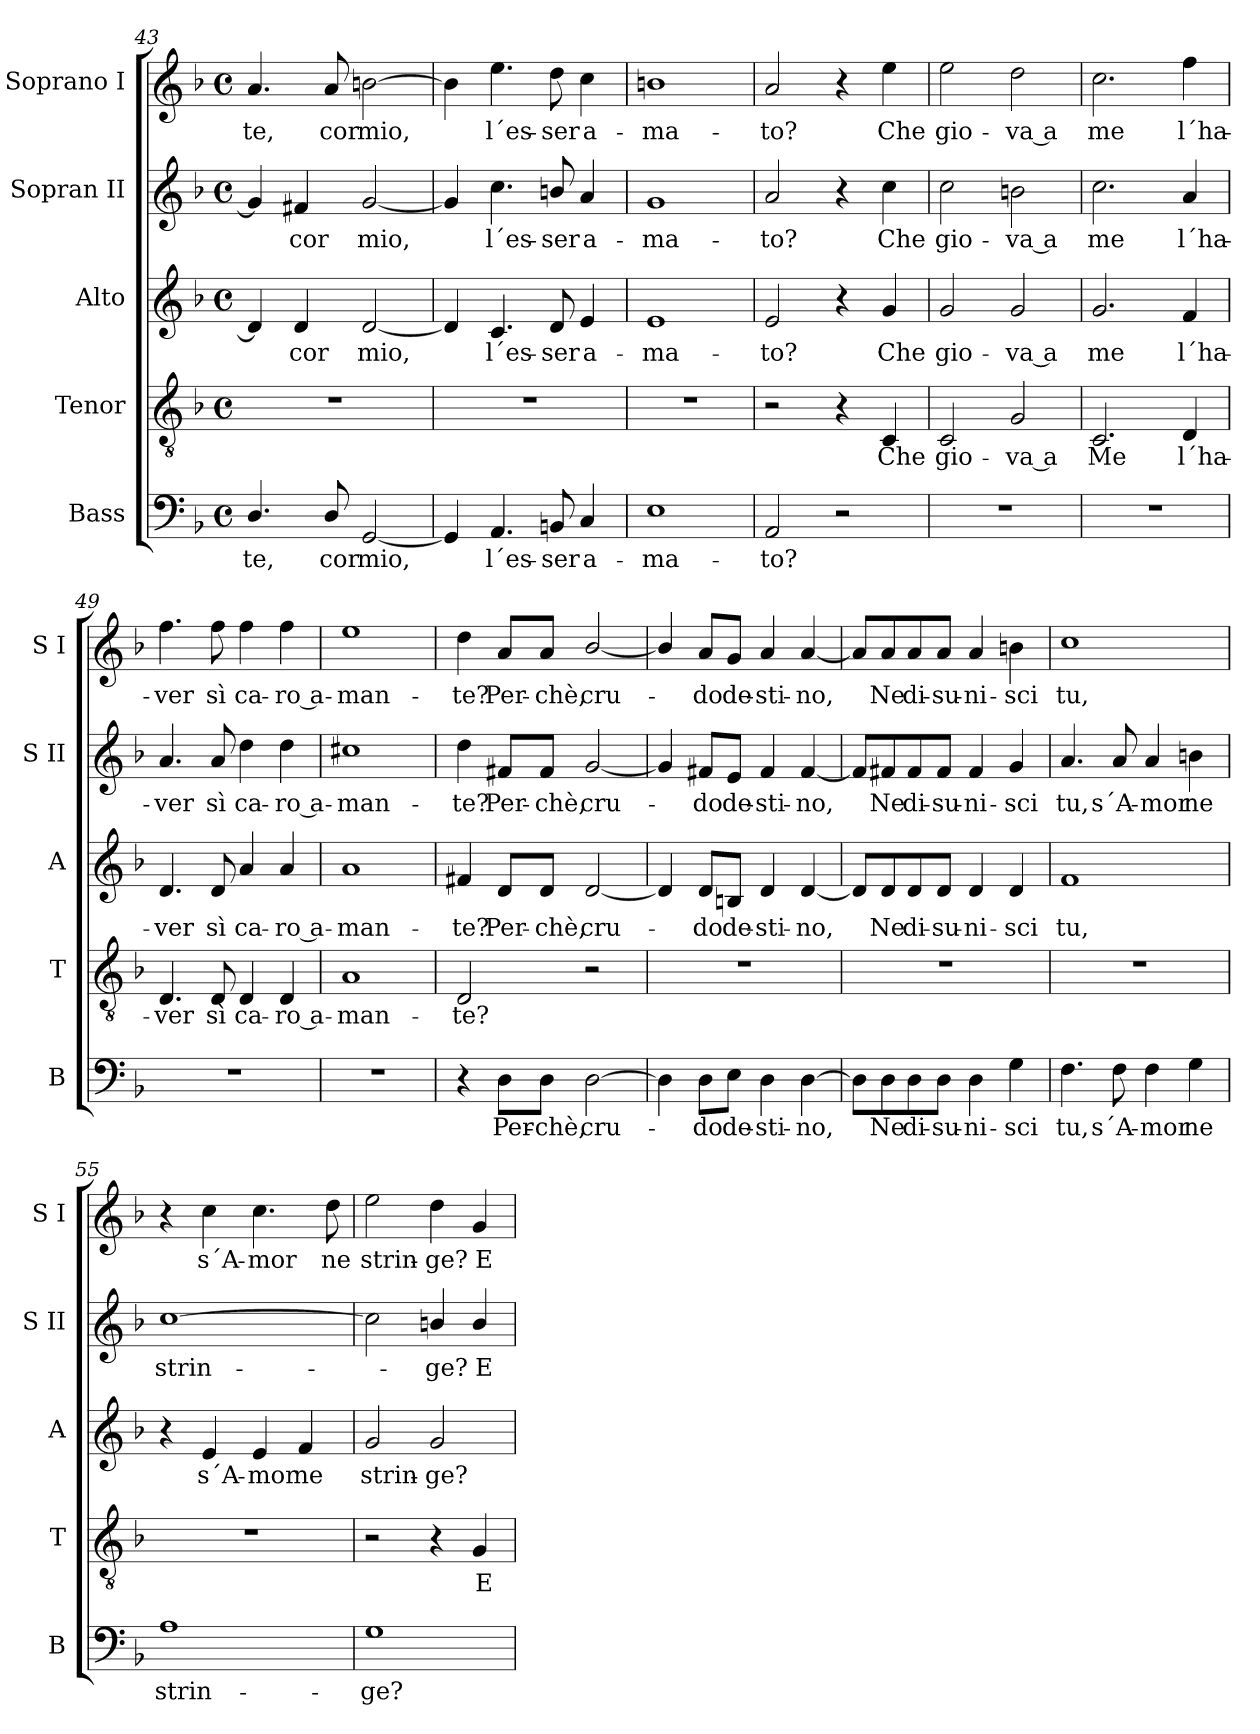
**kern	**text	**kern	**text	**kern	**text	**kern	**text	**kern	**text
*part5	*part5	*part4	*part4	*part3	*part3	*part2	*part2	*part1	*part1
*staff5	*staff5	*staff4	*staff4	*staff3	*staff3	*staff2	*staff2	*staff1	*staff1
*I"Bass	*	*I"Tenor	*	*I"Alto	*	*I"Sopran II	*	*I"Soprano I	*
*I'B	*	*I'T	*	*I'A	*	*I'S II	*	*I'S I	*
*clefF4	*	*clefGv2	*	*clefG2	*	*clefG2	*	*clefG2	*
*k[b-]	*	*k[b-]	*	*k[b-]	*	*k[b-]	*	*k[b-]	*
*F:	*	*F:	*	*F:	*	*F:	*	*F:	*
*M4/4	*	*M4/4	*	*M4/4	*	*M4/4	*	*M4/4	*
*met(c)	*	*met(c)	*	*met(c)	*	*met(c)	*	*met(c)	*
=43	=43	=43	=43	=43	=43	=43	=43	=43	=43
!	!LO:LY:b	!	!	!	!	!	!	!	!LO:LY:b
4.D/	te,	1r	.	4d/]	.	4g/]	.	4.a/	te,
!	!	!	!	!	!LO:LY:b	!	!LO:LY:b	!	!
.	.	.	.	4d/	cor	4f#X/	cor	.	.
!	!LO:LY:b	!	!	!	!	!	!	!	!LO:LY:b
8D/	cor	.	.	.	.	.	.	8a/	cor
!	!LO:LY:b	!	!	!	!LO:LY:b	!	!LO:LY:b	!	!LO:LY:b
[2GG/	mio,	.	.	[2d/	mio,	[2g/	mio,	[2bn\	mio,
=44	=44	=44	=44	=44	=44	=44	=44	=44	=44
4GG/]	.	1r	.	4d/]	.	4g/]	.	4b\]	.
!	!LO:LY:b	!	!	!	!LO:LY:b	!	!LO:LY:b	!	!LO:LY:b
4.AA/	l´es-	.	.	4.c/	l´es-	4.cc\	l´es-	4.ee\	l´es-
!	!LO:LY:b	!	!	!	!LO:LY:b	!	!LO:LY:b	!	!LO:LY:b
8BBn/	-ser	.	.	8d/	-ser	8bn/	-ser	8dd\	-ser
!	!LO:LY:b	!	!	!	!LO:LY:b	!	!LO:LY:b	!	!LO:LY:b
4C/	a-	.	.	4e/	a-	4a/	a-	4cc\	a-
=45	=45	=45	=45	=45	=45	=45	=45	=45	=45
!	!LO:LY:b	!	!	!	!LO:LY:b	!	!LO:LY:b	!	!LO:LY:b
1E	-ma-	1r	.	1e	-ma-	1g	-ma-	1bn	-ma-
=46	=46	=46	=46	=46	=46	=46	=46	=46	=46
!	!LO:LY:b	!	!	!	!LO:LY:b	!	!LO:LY:b	!	!LO:LY:b
2AA/	-to?	2r	.	2e/	-to?	2a/	-to?	2a/	-to?
2r	.	4r	.	4r	.	4r	.	4r	.
!	!	!	!LO:LY:b	!	!LO:LY:b	!	!LO:LY:b	!	!LO:LY:b
.	.	4C/	Che	4g/	Che	4cc\	Che	4ee\	Che
=47	=47	=47	=47	=47	=47	=47	=47	=47	=47
!	!	!	!LO:LY:b	!	!LO:LY:b	!	!LO:LY:b	!	!LO:LY:b
1r	.	2C/	gio-	2g/	gio-	2cc\	gio-	2ee\	gio-
!	!	!	!LO:LY:b	!	!LO:LY:b	!	!LO:LY:b	!	!LO:LY:b
.	.	2G/	-va a	2g/	-va a	2bn\	-va a	2dd\	-va a
!!LO:PB:g=z
=48	=48	=48	=48	=48	=48	=48	=48	=48	=48
!	!	!	!LO:LY:b	!	!LO:LY:b	!	!LO:LY:b	!	!LO:LY:b
1r	.	2.C/	Me	2.g/	me	2.cc\	me	2.cc\	me
!	!	!	!LO:LY:b	!	!LO:LY:b	!	!LO:LY:b	!	!LO:LY:b
.	.	4D/	l´ha-	4f/	l´ha-	4a/	l´ha-	4ff\	l´ha-
=49	=49	=49	=49	=49	=49	=49	=49	=49	=49
!	!	!	!LO:LY:b	!	!LO:LY:b	!	!LO:LY:b	!	!LO:LY:b
1r	.	4.D/	-ver	4.d/	-ver	4.a/	-ver	4.ff\	-ver
!	!	!	!LO:LY:b	!	!LO:LY:b	!	!LO:LY:b	!	!LO:LY:b
.	.	8D/	sì	8d/	sì	8a/	sì	8ff\	sì
!	!	!	!LO:LY:b	!	!LO:LY:b	!	!LO:LY:b	!	!LO:LY:b
.	.	4D/	ca-	4a/	ca-	4dd\	ca-	4ff\	ca-
!	!	!	!LO:LY:b	!	!LO:LY:b	!	!LO:LY:b	!	!LO:LY:b
.	.	4D/	-ro a-	4a/	-ro a-	4dd\	-ro a-	4ff\	-ro a-
=50	=50	=50	=50	=50	=50	=50	=50	=50	=50
!	!	!	!LO:LY:b	!	!LO:LY:b	!	!LO:LY:b	!	!LO:LY:b
1r	.	1A	-man-	1a	-man-	1cc#X	-man-	1ee	-man-
=51	=51	=51	=51	=51	=51	=51	=51	=51	=51
!	!	!	!LO:LY:b	!	!LO:LY:b	!	!LO:LY:b	!	!LO:LY:b
4r	.	2D/	-te?	4f#X/	-te?	4dd\	-te?	4dd\	-te?
!	!LO:LY:b	!	!	!	!LO:LY:b	!	!LO:LY:b	!	!LO:LY:b
8D\L	Per-	.	.	8d/L	Per-	8f#X/L	Per-	8a/L	Per-
!	!LO:LY:b	!	!	!	!LO:LY:b	!	!LO:LY:b	!	!LO:LY:b
8D\J	-chè,	.	.	8d/J	-chè,	8f#/J	-chè,	8a/J	-chè,
!	!LO:LY:b	!	!	!	!LO:LY:b	!	!LO:LY:b	!	!LO:LY:b
[2D\	cru-	2r	.	[2d/	cru-	[2g/	cru-	[2b-/	cru-
=52	=52	=52	=52	=52	=52	=52	=52	=52	=52
4D\]	.	1r	.	4d/]	.	4g/]	.	4b-/]	.
!	!LO:LY:b	!	!	!	!LO:LY:b	!	!LO:LY:b	!	!LO:LY:b
8D\L	do	.	.	8d/L	do	8f#X/L	do	8a/L	do
!	!LO:LY:b	!	!	!	!LO:LY:b	!	!LO:LY:b	!	!LO:LY:b
8E\J	de-	.	.	8Bn/J	de-	8e/J	de-	8g/J	de-
!	!LO:LY:b	!	!	!	!LO:LY:b	!	!LO:LY:b	!	!LO:LY:b
4D\	-sti-	.	.	4d/	-sti-	4f#/	-sti-	4a/	-sti-
!	!LO:LY:b	!	!	!	!LO:LY:b	!	!LO:LY:b	!	!LO:LY:b
[4D\	-no,	.	.	[4d/	-no,	[4f#/	-no,	[4a/	-no,
=53	=53	=53	=53	=53	=53	=53	=53	=53	=53
8D\L]	.	1r	.	8d/L]	.	8f#/L]	.	8a/L]	.
!	!LO:LY:b	!	!	!	!LO:LY:b	!	!LO:LY:b	!	!LO:LY:b
8D\	Ne	.	.	8d/	Ne	8f#X/	Ne	8a/	Ne
!	!LO:LY:b	!	!	!	!LO:LY:b	!	!LO:LY:b	!	!LO:LY:b
8D\	di-	.	.	8d/	di-	8f#/	di-	8a/	di-
!	!LO:LY:b	!	!	!	!LO:LY:b	!	!LO:LY:b	!	!LO:LY:b
8D\J	-su-	.	.	8d/J	-su-	8f#/J	-su-	8a/J	-su-
!	!LO:LY:b	!	!	!	!LO:LY:b	!	!LO:LY:b	!	!LO:LY:b
4D\	-ni-	.	.	4d/	-ni-	4f#/	-ni-	4a/	-ni-
!	!LO:LY:b	!	!	!	!LO:LY:b	!	!LO:LY:b	!	!LO:LY:b
4G\	-sci	.	.	4d/	-sci	4g/	-sci	4bn\	-sci
=54	=54	=54	=54	=54	=54	=54	=54	=54	=54
!	!LO:LY:b	!	!	!	!LO:LY:b	!	!LO:LY:b	!	!LO:LY:b
4.F\	tu,	1r	.	1f	tu,	4.a/	tu,	1cc	tu,
!	!LO:LY:b	!	!	!	!	!	!LO:LY:b	!	!
8F\	s´A-	.	.	.	.	8a/	s´A-	.	.
!	!LO:LY:b	!	!	!	!	!	!LO:LY:b	!	!
4F\	-mor	.	.	.	.	4a/	-mor	.	.
!	!LO:LY:b	!	!	!	!	!	!LO:LY:b	!	!
4G\	ne	.	.	.	.	4bn\	ne	.	.
!!LO:LB:g=z
=55	=55	=55	=55	=55	=55	=55	=55	=55	=55
!	!LO:LY:b	!	!	!	!	!	!LO:LY:b	!	!
1A	strin-	1r	.	4r	.	[1cc	strin-	4r	.
!	!	!	!	!	!LO:LY:b	!	!	!	!LO:LY:b
.	.	.	.	4e/	s´A-	.	.	4cc\	s´A-
!	!	!	!	!	!LO:LY:b	!	!	!	!LO:LY:b
.	.	.	.	4e/	-mor	.	.	4.cc\	-mor
!	!	!	!	!	!LO:LY:b	!	!	!	!
.	.	.	.	4f/	ne	.	.	.	.
!	!	!	!	!	!	!	!	!	!LO:LY:b
.	.	.	.	.	.	.	.	8dd\	ne
=56	=56	=56	=56	=56	=56	=56	=56	=56	=56
!	!LO:LY:b	!	!	!	!LO:LY:b	!	!	!	!LO:LY:b
1G	-ge?	2r	.	2g/	strin-	2cc\]	.	2ee\	strin-
!	!	!	!	!	!LO:LY:b	!	!LO:LY:b	!	!LO:LY:b
.	.	4r	.	2g/	-ge?	4bn/	ge?	4dd\	-ge?
!	!	!	!LO:LY:b	!	!	!	!LO:LY:b	!	!LO:LY:b
.	.	4G/	E	.	.	4b/	E	4g/	E
=	=	=	=	=	=	=	=	=	=
*-	*-	*-	*-	*-	*-	*-	*-	*-	*-
